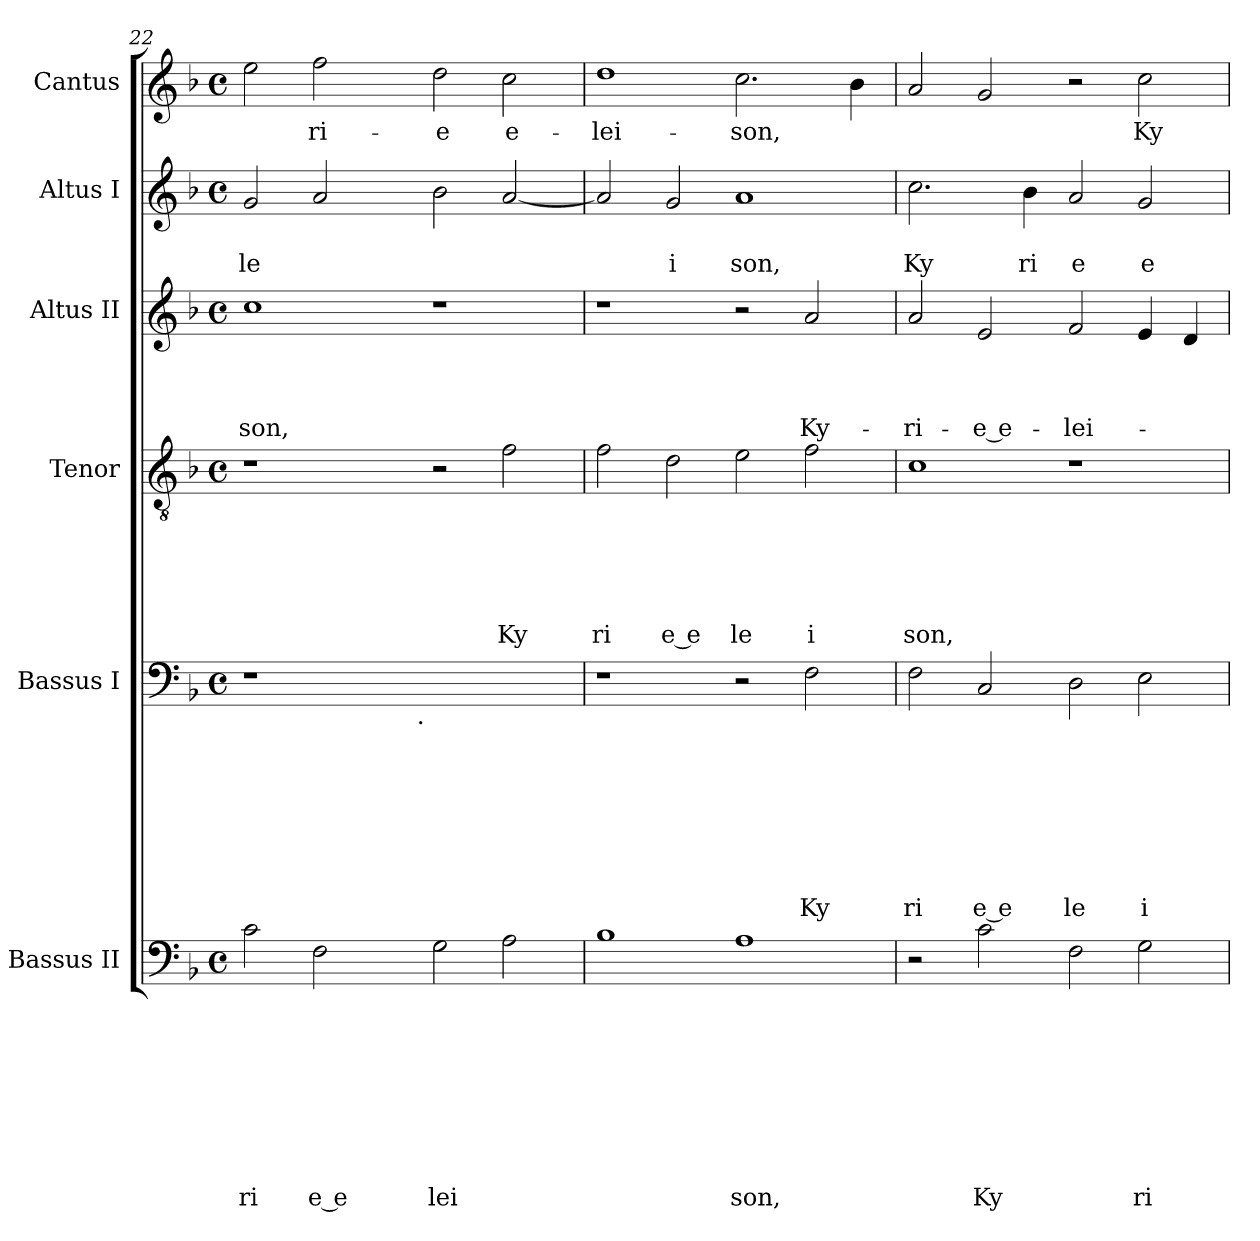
**kern	**text	**text	**text	**text	**text	**text	**text	**text	**text	**kern	**text	**text	**text	**text	**text	**text	**text	**text	**kern	**text	**text	**text	**text	**text	**text	**kern	**text	**text	**text	**text	**kern	**text	**text	**kern	**text
*part6	*part6	*part6	*part6	*part6	*part6	*part6	*part6	*part6	*part6	*part5	*part5	*part5	*part5	*part5	*part5	*part5	*part5	*part5	*part4	*part4	*part4	*part4	*part4	*part4	*part4	*part3	*part3	*part3	*part3	*part3	*part2	*part2	*part2	*part1	*part1
*staff6	*staff6	*staff6	*staff6	*staff6	*staff6	*staff6	*staff6	*staff6	*staff6	*staff5	*staff5	*staff5	*staff5	*staff5	*staff5	*staff5	*staff5	*staff5	*staff4	*staff4	*staff4	*staff4	*staff4	*staff4	*staff4	*staff3	*staff3	*staff3	*staff3	*staff3	*staff2	*staff2	*staff2	*staff1	*staff1
*I"Bassus II	*	*	*	*	*	*	*	*	*	*I"Bassus I	*	*	*	*	*	*	*	*	*I"Tenor	*	*	*	*	*	*	*I"Altus II	*	*	*	*	*I"Altus I	*	*	*I"Cantus	*
*I'B II	*	*	*	*	*	*	*	*	*	*I'B I	*	*	*	*	*	*	*	*	*I'T	*	*	*	*	*	*	*I'A II	*	*	*	*	*I'A I	*	*	*I'S	*
!!LO:PB:g=z
*clefF4	*	*	*	*	*	*	*	*	*	*clefF4	*	*	*	*	*	*	*	*	*clefGv2	*	*	*	*	*	*	*clefG2	*	*	*	*	*clefG2	*	*	*clefG2	*
*k[b-]	*	*	*	*	*	*	*	*	*	*k[b-]	*	*	*	*	*	*	*	*	*k[b-]	*	*	*	*	*	*	*k[b-]	*	*	*	*	*k[b-]	*	*	*k[b-]	*
*F:	*	*	*	*	*	*	*	*	*	*F:	*	*	*	*	*	*	*	*	*F:	*	*	*	*	*	*	*F:	*	*	*	*	*F:	*	*	*F:	*
*M4/4	*	*	*	*	*	*	*	*	*	*M4/4	*	*	*	*	*	*	*	*	*M4/4	*	*	*	*	*	*	*M4/4	*	*	*	*	*M4/4	*	*	*M4/4	*
*met(c)	*	*	*	*	*	*	*	*	*	*met(c)	*	*	*	*	*	*	*	*	*met(c)	*	*	*	*	*	*	*met(c)	*	*	*	*	*met(c)	*	*	*met(c)	*
=22	=22	=22	=22	=22	=22	=22	=22	=22	=22	=22	=22	=22	=22	=22	=22	=22	=22	=22	=22	=22	=22	=22	=22	=22	=22	=22	=22	=22	=22	=22	=22	=22	=22	=22	=22
!	!	!	!	!	!	!	!	!	!LO:LY:b	!	!	!	!	!	!	!	!	!	!	!	!	!	!	!	!	!	!	!	!	!LO:LY:b	!	!	!LO:LY:b	!	!
*	*	*	*	*	*	*	*	*	*	*^	*	*	*	*	*	*	*	*	*	*	*	*	*	*	*	*	*	*	*	*	*	*	*	*	*
2c\	.	.	.	.	.	.	.	.	-ri	1r	2ryy	.	.	.	.	.	.	.	.	1r	.	.	.	.	.	.	1cc	.	.	.	-son,	2g/	.	le	2ee\	.
!	!	!	!	!	!	!	!	!	!LO:LY:b:rj	!	!	!	!	!	!	!	!	!	!	!	!	!	!	!	!	!	!	!	!	!	!	!	!	!	!	!LO:LY:b
2F\	.	.	.	.	.	.	.	.	e e	.	4ryy	.	.	.	.	.	.	.	.	.	.	.	.	.	.	.	.	.	.	.	.	2a/	.	.	2ff\	ri-
.	.	.	.	.	.	.	.	.	.	.	8ryy	.	.	.	.	.	.	.	.	.	.	.	.	.	.	.	.	.	.	.	.	.	.	.	.	.
.	.	.	.	.	.	.	.	.	.	.	16ryy	.	.	.	.	.	.	.	.	.	.	.	.	.	.	.	.	.	.	.	.	.	.	.	.	.
.	.	.	.	.	.	.	.	.	.	.	64ryy	.	.	.	.	.	.	.	.	.	.	.	.	.	.	.	.	.	.	.	.	.	.	.	.	.
!	!	!	!	!	!	!	!	!	!	!	!LO:TX:b:t=.	!	!	!	!	!	!	!	!	!	!	!	!	!	!	!	!	!	!	!	!	!	!	!	!	!
.	.	.	.	.	.	.	.	.	.	.	1ryy	.	.	.	.	.	.	.	.	.	.	.	.	.	.	.	.	.	.	.	.	.	.	.	.	.
!	!	!	!	!	!	!	!	!	!LO:LY:b	!	!	!	!	!	!	!	!	!	!	!	!	!	!	!	!	!	!	!	!	!	!	!	!	!	!	!LO:LY:b
2G\	.	.	.	.	.	.	.	.	lei	1ryy	.	.	.	.	.	.	.	.	.	2r	.	.	.	.	.	.	1r	.	.	.	.	2b-\	.	.	2dd\	-e
!	!	!	!	!	!	!	!	!	!	!	!	!	!	!	!	!	!	!	!	!	!	!	!	!	!	!LO:LY:b	!	!	!	!	!	!	!	!	!	!LO:LY:b
2A\	.	.	.	.	.	.	.	.	.	.	.	.	.	.	.	.	.	.	.	2f\	.	.	.	.	.	Ky	.	.	.	.	.	[<2a/	.	.	2cc\	e-
.	.	.	.	.	.	.	.	.	.	.	32.ryy	.	.	.	.	.	.	.	.	.	.	.	.	.	.	.	.	.	.	.	.	.	.	.	.	.
=23	=23	=23	=23	=23	=23	=23	=23	=23	=23	=23	=23	=23	=23	=23	=23	=23	=23	=23	=23	=23	=23	=23	=23	=23	=23	=23	=23	=23	=23	=23	=23	=23	=23	=23	=23	=23
!	!	!	!	!	!	!	!	!	!	!	!	!	!	!	!	!	!	!	!	!	!	!	!	!	!	!LO:LY:b	!	!	!	!	!	!	!	!	!	!LO:LY:b
*	*	*	*	*	*	*	*	*	*	*v	*v	*	*	*	*	*	*	*	*	*	*	*	*	*	*	*	*	*	*	*	*	*	*	*	*	*
1B-	.	.	.	.	.	.	.	.	.	1r	.	.	.	.	.	.	.	.	2f\	.	.	.	.	.	ri	1r	.	.	.	.	2a/]	.	.	1dd	-lei-
!	!	!	!	!	!	!	!	!	!	!	!	!	!	!	!	!	!	!	!	!	!	!	!	!	!LO:LY:b:rj	!	!	!	!	!	!	!	!LO:LY:b	!	!
.	.	.	.	.	.	.	.	.	.	.	.	.	.	.	.	.	.	.	2d\	.	.	.	.	.	e e	.	.	.	.	.	2g/	.	i	.	.
!	!	!	!	!	!	!	!	!	!LO:LY:b	!	!	!	!	!	!	!	!	!	!	!	!	!	!	!	!LO:LY:b	!	!	!	!	!	!	!	!LO:LY:b	!	!LO:LY:b
1A	.	.	.	.	.	.	.	.	son,	2r	.	.	.	.	.	.	.	.	2e\	.	.	.	.	.	le	2r	.	.	.	.	1a	.	son,	2.cc\	-son,
!	!	!	!	!	!	!	!	!	!	!	!	!	!	!	!	!	!	!LO:LY:b	!	!	!	!	!	!	!LO:LY:b	!	!	!	!	!LO:LY:b	!	!	!	!	!
.	.	.	.	.	.	.	.	.	.	2F\	.	.	.	.	.	.	.	Ky	2f\	.	.	.	.	.	i	2a/	.	.	.	Ky-	.	.	.	.	.
.	.	.	.	.	.	.	.	.	.	.	.	.	.	.	.	.	.	.	.	.	.	.	.	.	.	.	.	.	.	.	.	.	.	4b-\	.
=24	=24	=24	=24	=24	=24	=24	=24	=24	=24	=24	=24	=24	=24	=24	=24	=24	=24	=24	=24	=24	=24	=24	=24	=24	=24	=24	=24	=24	=24	=24	=24	=24	=24	=24	=24
!	!	!	!	!	!	!	!	!	!	!	!	!	!	!	!	!	!	!LO:LY:b	!	!	!	!	!	!	!LO:LY:b	!	!	!	!	!LO:LY:b	!	!	!LO:LY:b	!	!
2r	.	.	.	.	.	.	.	.	.	2F\	.	.	.	.	.	.	.	ri	1c	.	.	.	.	.	son,	2a/	.	.	.	-ri-	2.cc\	.	Ky	2a/	.
!	!	!	!	!	!	!	!	!	!LO:LY:b	!	!	!	!	!	!	!	!	!LO:LY:b:rj	!	!	!	!	!	!	!	!	!	!	!	!LO:LY:b:rj	!	!	!	!	!
2c\	.	.	.	.	.	.	.	.	Ky	2C/	.	.	.	.	.	.	.	e e	.	.	.	.	.	.	.	2e/	.	.	.	-e e-	.	.	.	2g/	.
!	!	!	!	!	!	!	!	!	!	!	!	!	!	!	!	!	!	!	!	!	!	!	!	!	!	!	!	!	!	!	!	!	!LO:LY:b	!	!
.	.	.	.	.	.	.	.	.	.	.	.	.	.	.	.	.	.	.	.	.	.	.	.	.	.	.	.	.	.	.	4b-\	.	ri	.	.
!	!	!	!	!	!	!	!	!	!	!	!	!	!	!	!	!	!	!LO:LY:b	!	!	!	!	!	!	!	!	!	!	!	!LO:LY:b	!	!	!LO:LY:b	!	!
2F\	.	.	.	.	.	.	.	.	.	2D\	.	.	.	.	.	.	.	le	1r	.	.	.	.	.	.	2f/	.	.	.	-lei-	2a/	.	e	2r	.
!	!	!	!	!	!	!	!	!	!LO:LY:b	!	!	!	!	!	!	!	!	!LO:LY:b	!	!	!	!	!	!	!	!	!	!	!	!	!	!	!LO:LY:b	!	!LO:LY:b
2G\	.	.	.	.	.	.	.	.	ri	2E\	.	.	.	.	.	.	.	i	.	.	.	.	.	.	.	4e/	.	.	.	.	2g/	.	e	2cc\	Ky-
.	.	.	.	.	.	.	.	.	.	.	.	.	.	.	.	.	.	.	.	.	.	.	.	.	.	4d/	.	.	.	.	.	.	.	.	.
=	=	=	=	=	=	=	=	=	=	=	=	=	=	=	=	=	=	=	=	=	=	=	=	=	=	=	=	=	=	=	=	=	=	=	=
*-	*-	*-	*-	*-	*-	*-	*-	*-	*-	*-	*-	*-	*-	*-	*-	*-	*-	*-	*-	*-	*-	*-	*-	*-	*-	*-	*-	*-	*-	*-	*-	*-	*-	*-	*-
